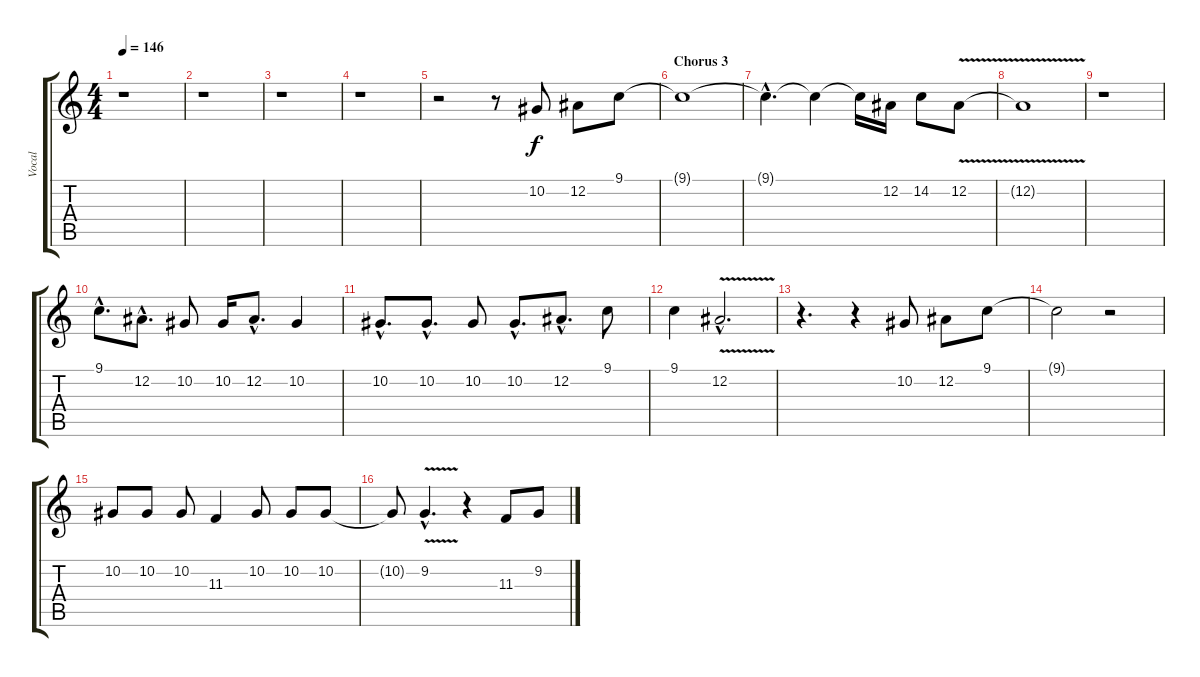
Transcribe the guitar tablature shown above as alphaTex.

\track ("Vocal" "Vocal") {instrument viola}
\staff {score tabs}
\tuning (Eb4 Bb3 Gb3 Db3 Ab2 Eb2) {hide}
\ts (4 4)
\tempo 146
\clef g2
\ks c
r.1{dy f} |
r.1 |
r.1 |
r.1 |
r.2 r.8 10.2.8 12.2.8 9.1.8 |
\section ("" "Chorus 3")
9.1{t}.1 |
9.1{hac t}.4{d} 9.1{t}.4 9.1{t}.16 12.2.16 14.2.8 12.2{v}.8 |
12.2{t}.1 |
r.1 |
9.1{hac}.8{d} 12.2{hac}.8{d} 10.2.8 10.2.16 12.2{hac}.8{d} 10.2.4 |
10.2{hac}.8{d} 10.2{hac}.8{d} 10.2.8 10.2{hac}.8{d} 12.2{hac}.8{d} 9.1.8 |
9.1.4 12.2{v hac}.2{d} |
r.4{d} r.4 10.2.8 12.2.8 9.1.8 |
9.1{t}.2 r.2 |
10.2.8 10.2.8 10.2.8 11.3.4 10.2.8 10.2.8 10.2.8 |
10.2{t}.8 9.2{v hac}.4{d} r.4 11.3.8 9.2.8
